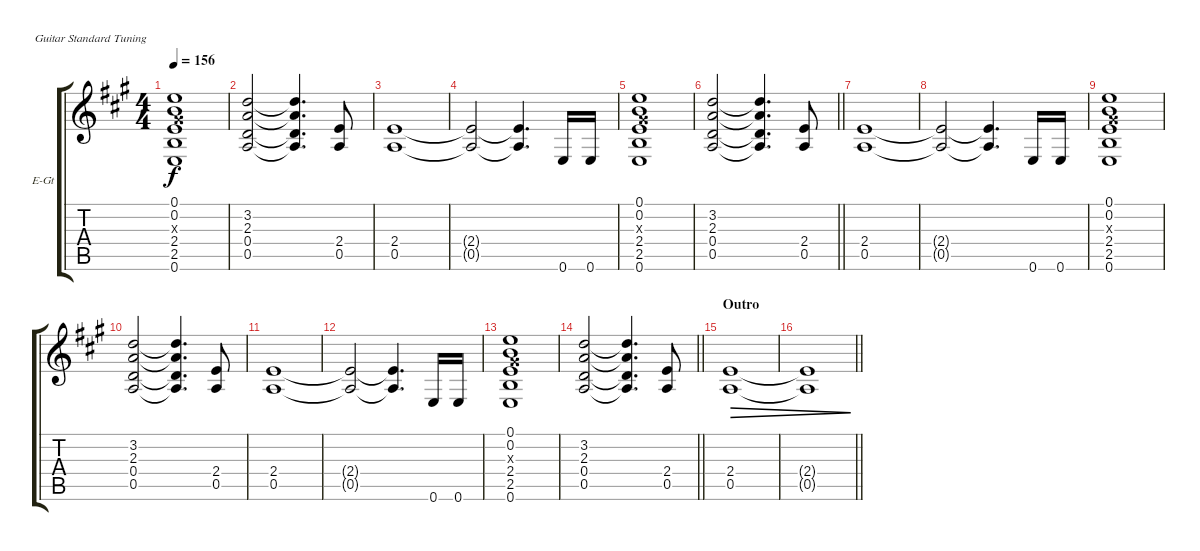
\defaultSystemsLayout 4
\bracketExtendMode groupsimilarinstruments
\firstSystemTrackNameOrientation horizontal
\otherSystemsTrackNameOrientation horizontal
\track ("Guitar 5" "E-Gt") {instrument distortionguitar}
\staff {score tabs}
\tuning (E4 B3 G3 D3 A2 E2)
\ts (4 4)
\tempo 156
\clef g2
\ks a
(0.6 2.5 2.4 1.3{x} 0.2 0.1).1{dy f} |
(0.5 0.4 2.3 3.2).2 (0.5{t} 0.4{t} 2.3{t} 3.2{t}).4{d} (2.4 0.5).8 |
(2.4 0.5).1 |
(2.4{t} 0.5{t}).2 (2.4{t} 0.5{t}).4{d} 0.6.16 0.6.16 |
(0.6 2.5 2.4 1.3{x} 0.2 0.1).1 |
\barLineRight lightlight
(0.5 0.4 2.3 3.2).2 (0.5{t} 0.4{t} 2.3{t} 3.2{t}).4{d} (2.4 0.5).8 |
(2.4 0.5).1 |
(2.4{t} 0.5{t}).2 (2.4{t} 0.5{t}).4{d} 0.6.16 0.6.16 |
(0.6 2.5 2.4 1.3{x} 0.2 0.1).1 |
(0.5 0.4 2.3 3.2).2 (0.5{t} 0.4{t} 2.3{t} 3.2{t}).4{d} (2.4 0.5).8 |
(2.4 0.5).1 |
(2.4{t} 0.5{t}).2 (2.4{t} 0.5{t}).4{d} 0.6.16 0.6.16 |
(0.6 2.5 2.4 1.3{x} 0.2 0.1).1 |
\barLineRight lightlight
(0.5 0.4 2.3 3.2).2 (0.5{t} 0.4{t} 2.3{t} 3.2{t}).4{d} (2.4 0.5).8 |
\section ("" "Outro")
(2.4 0.5).1{dec} |
\barLineRight lightlight
(2.4{t} 0.5{t}).1{dec}
